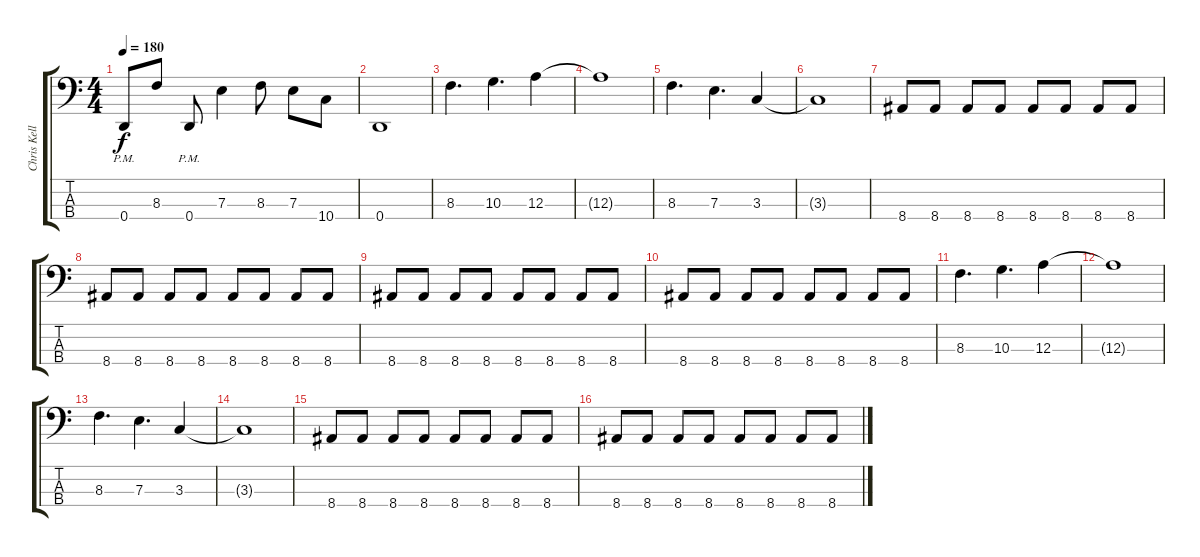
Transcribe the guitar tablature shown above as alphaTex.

\track ("Chris Kells" "Chris Kell") {instrument electricbasspick}
\staff {score tabs}
\tuning (G2 D2 A1 D1) {hide}
\ts (4 4)
\tempo 180
\clef f4
\ks c
0.4{pm}.8{dy f} 8.3.8 0.4{pm}.8 7.3.4 8.3.8 7.3.8 10.4.8 |
0.4.1 |
8.3.4{d} 10.3.4{d} 12.3.4 |
12.3{t}.1 |
8.3.4{d} 7.3.4{d} 3.3.4 |
3.3{t}.1 |
8.4.8 8.4.8 8.4.8 8.4.8 8.4.8 8.4.8 8.4.8 8.4.8 |
8.4.8 8.4.8 8.4.8 8.4.8 8.4.8 8.4.8 8.4.8 8.4.8 |
8.4.8 8.4.8 8.4.8 8.4.8 8.4.8 8.4.8 8.4.8 8.4.8 |
8.4.8 8.4.8 8.4.8 8.4.8 8.4.8 8.4.8 8.4.8 8.4.8 |
8.3.4{d} 10.3.4{d} 12.3.4 |
12.3{t}.1 |
8.3.4{d} 7.3.4{d} 3.3.4 |
3.3{t}.1 |
8.4.8 8.4.8 8.4.8 8.4.8 8.4.8 8.4.8 8.4.8 8.4.8 |
8.4.8 8.4.8 8.4.8 8.4.8 8.4.8 8.4.8 8.4.8 8.4.8
